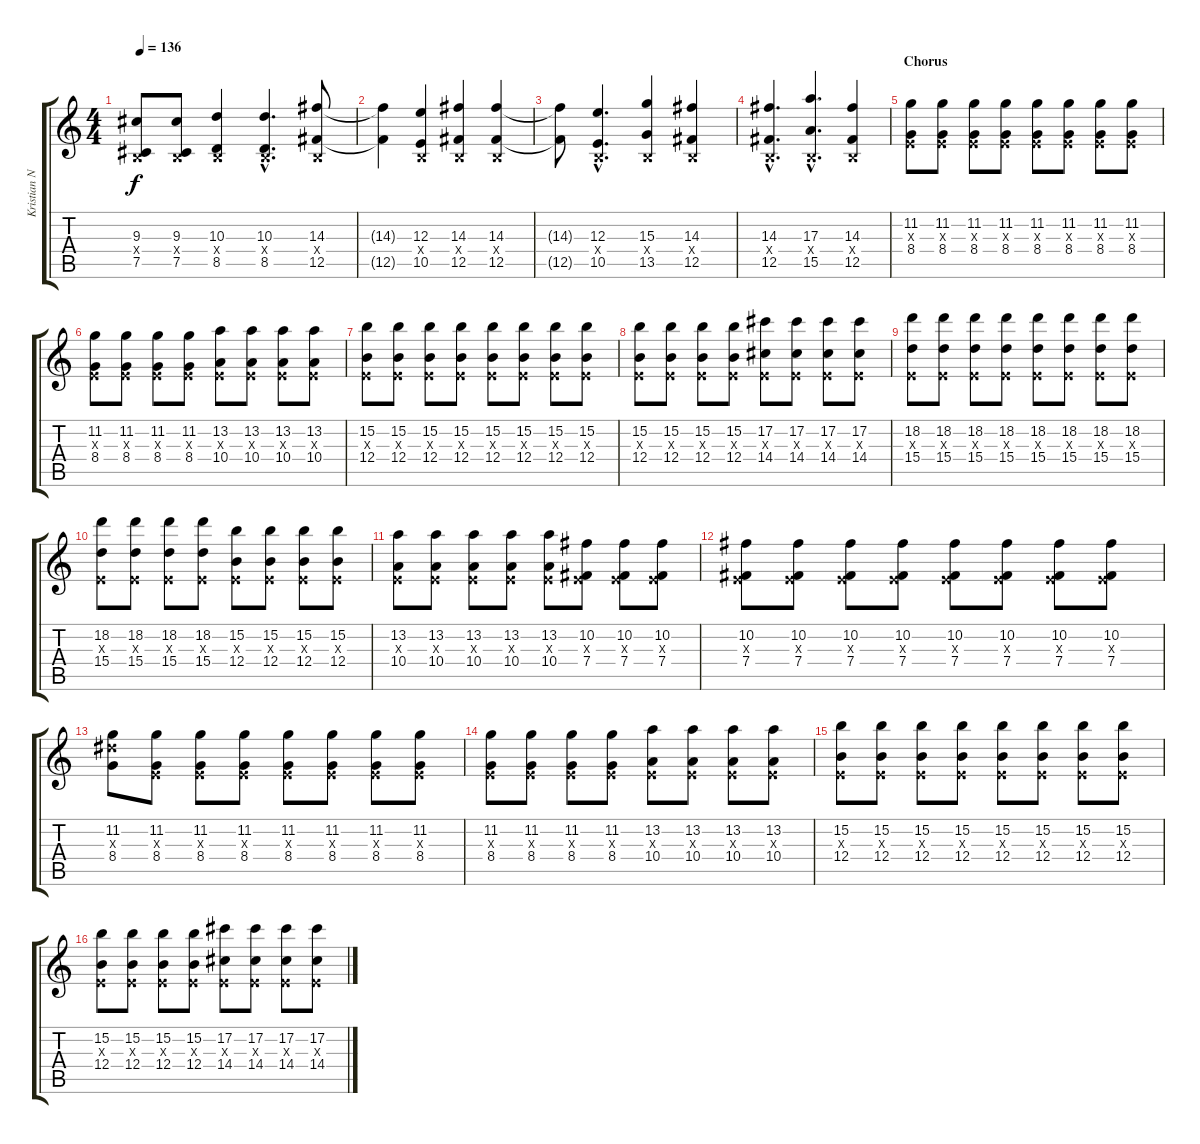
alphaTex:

\track ("Kristian Niemann" "Kristian N") {instrument distortionguitar}
\staff {score tabs}
\tuning (Db4 Ab3 E3 B2 Gb2 Db2) {hide}
\ts (4 4)
\tempo 136
\clef g2
\ks c
(9.3 0.4{x} 7.5).8{dy f} (9.3 0.4{x} 7.5).8 (10.3 0.4{x} 8.5).4 (10.3{hac} 0.4{hac x} 8.5{hac}).4{d} (14.3 0.4{x} 12.5).8 |
(14.3{t} 12.5{t}).4 (12.3 0.4{x} 10.5).4 (14.3 0.4{x} 12.5).4 (14.3 0.4{x} 12.5).4 |
(14.3{t} 12.5{t}).8 (12.3{hac} 0.4{hac x} 10.5{hac}).4{d} (15.3 0.4{x} 13.5).4 (14.3 0.4{x} 12.5).4 |
(14.3{hac} 0.4{hac x} 12.5{hac}).4{d} (17.3{hac} 0.4{hac x} 15.5{hac}).4{d} (14.3 0.4{x} 12.5).4 |
\section ("" "Chorus")
(11.2 0.3{x} 8.4).8 (11.2 0.3{x} 8.4).8 (11.2 0.3{x} 8.4).8 (11.2 0.3{x} 8.4).8 (11.2 0.3{x} 8.4).8 (11.2 0.3{x} 8.4).8 (11.2 0.3{x} 8.4).8 (11.2 0.3{x} 8.4).8 |
(11.2 0.3{x} 8.4).8 (11.2 0.3{x} 8.4).8 (11.2 0.3{x} 8.4).8 (11.2 0.3{x} 8.4).8 (13.2 0.3{x} 10.4).8 (13.2 0.3{x} 10.4).8 (13.2 0.3{x} 10.4).8 (13.2 0.3{x} 10.4).8 |
(15.2 0.3{x} 12.4).8 (15.2 0.3{x} 12.4).8 (15.2 0.3{x} 12.4).8 (15.2 0.3{x} 12.4).8 (15.2 0.3{x} 12.4).8 (15.2 0.3{x} 12.4).8 (15.2 0.3{x} 12.4).8 (15.2 0.3{x} 12.4).8 |
(15.2 0.3{x} 12.4).8 (15.2 0.3{x} 12.4).8 (15.2 0.3{x} 12.4).8 (15.2 0.3{x} 12.4).8 (17.2 0.3{x} 14.4).8 (17.2 0.3{x} 14.4).8 (17.2 0.3{x} 14.4).8 (17.2 0.3{x} 14.4).8 |
(18.2 0.3{x} 15.4).8 (18.2 0.3{x} 15.4).8 (18.2 0.3{x} 15.4).8 (18.2 0.3{x} 15.4).8 (18.2 0.3{x} 15.4).8 (18.2 0.3{x} 15.4).8 (18.2 0.3{x} 15.4).8 (18.2 0.3{x} 15.4).8 |
(18.2 0.3{x} 15.4).8 (18.2 0.3{x} 15.4).8 (18.2 0.3{x} 15.4).8 (18.2 0.3{x} 15.4).8 (15.2 0.3{x} 12.4).8 (15.2 0.3{x} 12.4).8 (15.2 0.3{x} 12.4).8 (15.2 0.3{x} 12.4).8 |
(13.2 0.3{x} 10.4).8 (13.2 0.3{x} 10.4).8 (13.2 0.3{x} 10.4).8 (13.2 0.3{x} 10.4).8 (13.2 0.3{x} 10.4).8 (10.2 0.3{x} 7.4).8 (10.2 0.3{x} 7.4).8 (10.2 0.3{x} 7.4).8 |
(10.2 0.3{x} 7.4).8 (10.2 0.3{x} 7.4).8 (10.2 0.3{x} 7.4).8 (10.2 0.3{x} 7.4).8 (10.2 0.3{x} 7.4).8 (10.2 0.3{x} 7.4).8 (10.2 0.3{x} 7.4).8 (10.2 0.3{x} 7.4).8 |
(11.2 11.3{x} 8.4).8 (11.2 0.3{x} 8.4).8 (11.2 0.3{x} 8.4).8 (11.2 0.3{x} 8.4).8 (11.2 0.3{x} 8.4).8 (11.2 0.3{x} 8.4).8 (11.2 0.3{x} 8.4).8 (11.2 0.3{x} 8.4).8 |
(11.2 0.3{x} 8.4).8 (11.2 0.3{x} 8.4).8 (11.2 0.3{x} 8.4).8 (11.2 0.3{x} 8.4).8 (13.2 0.3{x} 10.4).8 (13.2 0.3{x} 10.4).8 (13.2 0.3{x} 10.4).8 (13.2 0.3{x} 10.4).8 |
(15.2 0.3{x} 12.4).8 (15.2 0.3{x} 12.4).8 (15.2 0.3{x} 12.4).8 (15.2 0.3{x} 12.4).8 (15.2 0.3{x} 12.4).8 (15.2 0.3{x} 12.4).8 (15.2 0.3{x} 12.4).8 (15.2 0.3{x} 12.4).8 |
(15.2 0.3{x} 12.4).8 (15.2 0.3{x} 12.4).8 (15.2 0.3{x} 12.4).8 (15.2 0.3{x} 12.4).8 (17.2 0.3{x} 14.4).8 (17.2 0.3{x} 14.4).8 (17.2 0.3{x} 14.4).8 (17.2 0.3{x} 14.4).8
